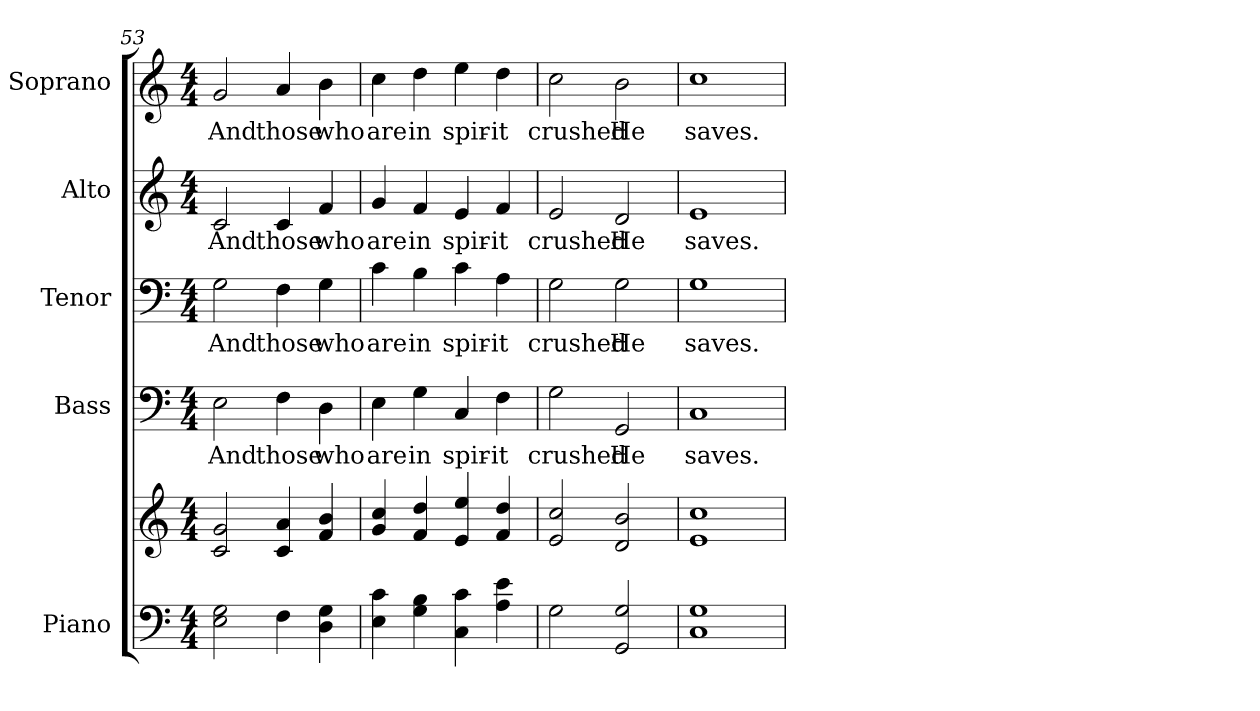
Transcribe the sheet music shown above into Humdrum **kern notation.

**kern	**kern	**kern	**text	**kern	**text	**kern	**text	**kern	**text
*part5	*part5	*part4	*part4	*part3	*part3	*part2	*part2	*part1	*part1
*staff6	*staff5	*staff4	*staff4	*staff3	*staff3	*staff2	*staff2	*staff1	*staff1
*I"Piano	*	*I"Bass	*	*I"Tenor	*	*I"Alto	*	*I"Soprano	*
*I'Pno.	*	*I'B.	*	*I'T.	*	*I'A.	*	*I'S.	*
!!LO:PB:g=z
*clefF4	*clefG2	*clefF4	*	*clefF4	*	*clefG2	*	*clefG2	*
*k[]	*k[]	*k[]	*	*k[]	*	*k[]	*	*k[]	*
*C:	*C:	*C:	*	*C:	*	*C:	*	*C:	*
*M4/4	*M4/4	*M4/4	*	*M4/4	*	*M4/4	*	*M4/4	*
=53	=53	=53	=53	=53	=53	=53	=53	=53	=53
!	!	!	!LO:LY:b:color=#000000	!	!	!	!	!	!
!	!	!	!	!	!LO:LY:b:color=#000000	!	!	!	!
!	!	!	!	!	!	!	!LO:LY:b:color=#000000	!	!
!	!	!	!	!	!	!	!	!	!LO:LY:b:color=#000000
2Ei\ 2Gi	2ci/ 2gi	2Ei\	And	2Gi\	And	2ci/	And	2gi/	And
!	!	!	!LO:LY:b:color=#000000	!	!	!	!	!	!
!	!	!	!	!	!LO:LY:b:color=#000000	!	!	!	!
!	!	!	!	!	!	!	!LO:LY:b:color=#000000	!	!
!	!	!	!	!	!	!	!	!	!LO:LY:b:color=#000000
4Fi\	4ci/ 4ai	4Fi\	those	4Fi\	those	4ci/	those	4ai/	those
!	!	!	!LO:LY:b:color=#000000	!	!	!	!	!	!
!	!	!	!	!	!LO:LY:b:color=#000000	!	!	!	!
!	!	!	!	!	!	!	!LO:LY:b:color=#000000	!	!
!	!	!	!	!	!	!	!	!	!LO:LY:b:color=#000000
4Di\ 4Gi	4fi/ 4bi	4Di\	who	4Gi\	who	4fi/	who	4bi\	who
=54	=54	=54	=54	=54	=54	=54	=54	=54	=54
!	!	!	!LO:LY:b:color=#000000	!	!	!	!	!	!
!	!	!	!	!	!LO:LY:b:color=#000000	!	!	!	!
!	!	!	!	!	!	!	!LO:LY:b:color=#000000	!	!
!	!	!	!	!	!	!	!	!	!LO:LY:b:color=#000000
4Ei\ 4ci	4gi/ 4cci	4Ei\	are	4ci\	are	4gi/	are	4cci\	are
!	!	!	!LO:LY:b:color=#000000	!	!	!	!	!	!
!	!	!	!	!	!LO:LY:b:color=#000000	!	!	!	!
!	!	!	!	!	!	!	!LO:LY:b:color=#000000	!	!
!	!	!	!	!	!	!	!	!	!LO:LY:b:color=#000000
4Gi\ 4Bi	4fi/ 4ddi	4Gi\	in	4Bi\	in	4fi/	in	4ddi\	in
!	!	!	!LO:LY:b:color=#000000	!	!	!	!	!	!
!	!	!	!	!	!LO:LY:b:color=#000000	!	!	!	!
!	!	!	!	!	!	!	!LO:LY:b:color=#000000	!	!
!	!	!	!	!	!	!	!	!	!LO:LY:b:color=#000000
4Ci\ 4ci	4ei/ 4eei	4Ci/	spir-	4ci\	spir-	4ei/	spir-	4eei\	spir-
!	!	!	!LO:LY:b:color=#000000	!	!	!	!	!	!
!	!	!	!	!	!LO:LY:b:color=#000000	!	!	!	!
!	!	!	!	!	!	!	!LO:LY:b:color=#000000	!	!
!	!	!	!	!	!	!	!	!	!LO:LY:b:color=#000000
4Ai\ 4ei	4fi/ 4ddi	4Fi\	-it	4Ai\	-it	4fi/	-it	4ddi\	-it
=55	=55	=55	=55	=55	=55	=55	=55	=55	=55
!	!	!	!LO:LY:b:color=#000000	!	!	!	!	!	!
!	!	!	!	!	!LO:LY:b:color=#000000	!	!	!	!
!	!	!	!	!	!	!	!LO:LY:b:color=#000000	!	!
!	!	!	!	!	!	!	!	!	!LO:LY:b:color=#000000
2Gi\	2ei/ 2cci	2Gi\	crushed	2Gi\	crushed	2ei/	crushed	2cci\	crushed
!	!	!	!LO:LY:b:color=#000000	!	!	!	!	!	!
!	!	!	!	!	!LO:LY:b:color=#000000	!	!	!	!
!	!	!	!	!	!	!	!LO:LY:b:color=#000000	!	!
!	!	!	!	!	!	!	!	!	!LO:LY:b:color=#000000
2GGi/ 2Gi	2di/ 2bi	2GGi/	He	2Gi\	He	2di/	He	2bi\	He
=56	=56	=56	=56	=56	=56	=56	=56	=56	=56
!	!	!	!LO:LY:b:color=#000000	!	!	!	!	!	!
!	!	!	!	!	!LO:LY:b:color=#000000	!	!	!	!
!	!	!	!	!	!	!	!LO:LY:b:color=#000000	!	!
!	!	!	!	!	!	!	!	!	!LO:LY:b:color=#000000
1Ci 1Gi	1ei 1cci	1Ci	saves.	1Gi	saves.	1ei	saves.	1cci	saves.
=	=	=	=	=	=	=	=	=	=
*-	*-	*-	*-	*-	*-	*-	*-	*-	*-
